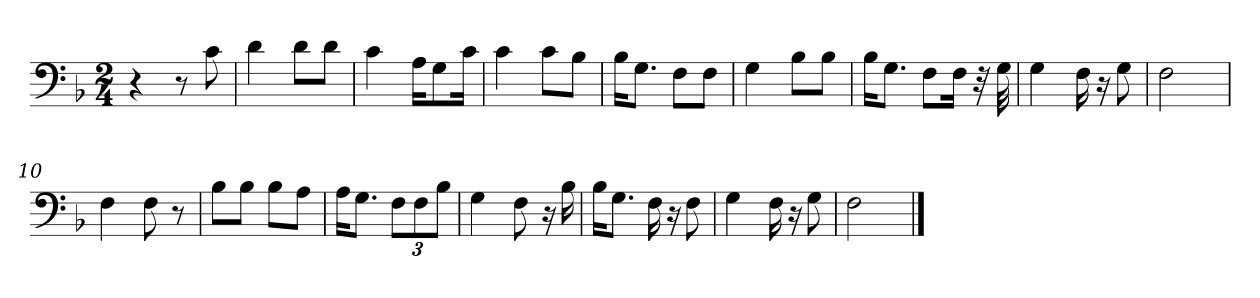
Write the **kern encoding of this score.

**kern
*part1
*staff1
*clefF4
*k[b-]
*M2/4
=1
4r
8r
8c\
=2
4d\
8d\L
8d\J
=3
4c\
16A\KL
8G\
16c\Jk
=4
4c\
8c\L
8B-\J
=5
16B-\KL
8.G\J
8F\L
8F\J
=6
4G\
8B-\L
8B-\J
=7
16B-\KL
8.G\J
8F\L
16F\Jk
32r
32G\
=8
4G\
16F\
16r
8G\
=9
2F\
=10
4F\
8F\
8r
=11
8B-\L
8B-\J
8B-\L
8A\J
=12
16A\KL
8.G\J
12F\L
12F\
12B-\J
=13
4G\
8F\
16r
16B-\
=14
16B-\KL
8.G\J
16F\
16r
8F\
=15
4G\
16F\
16r
8G\
=16
2F\
==
*-
